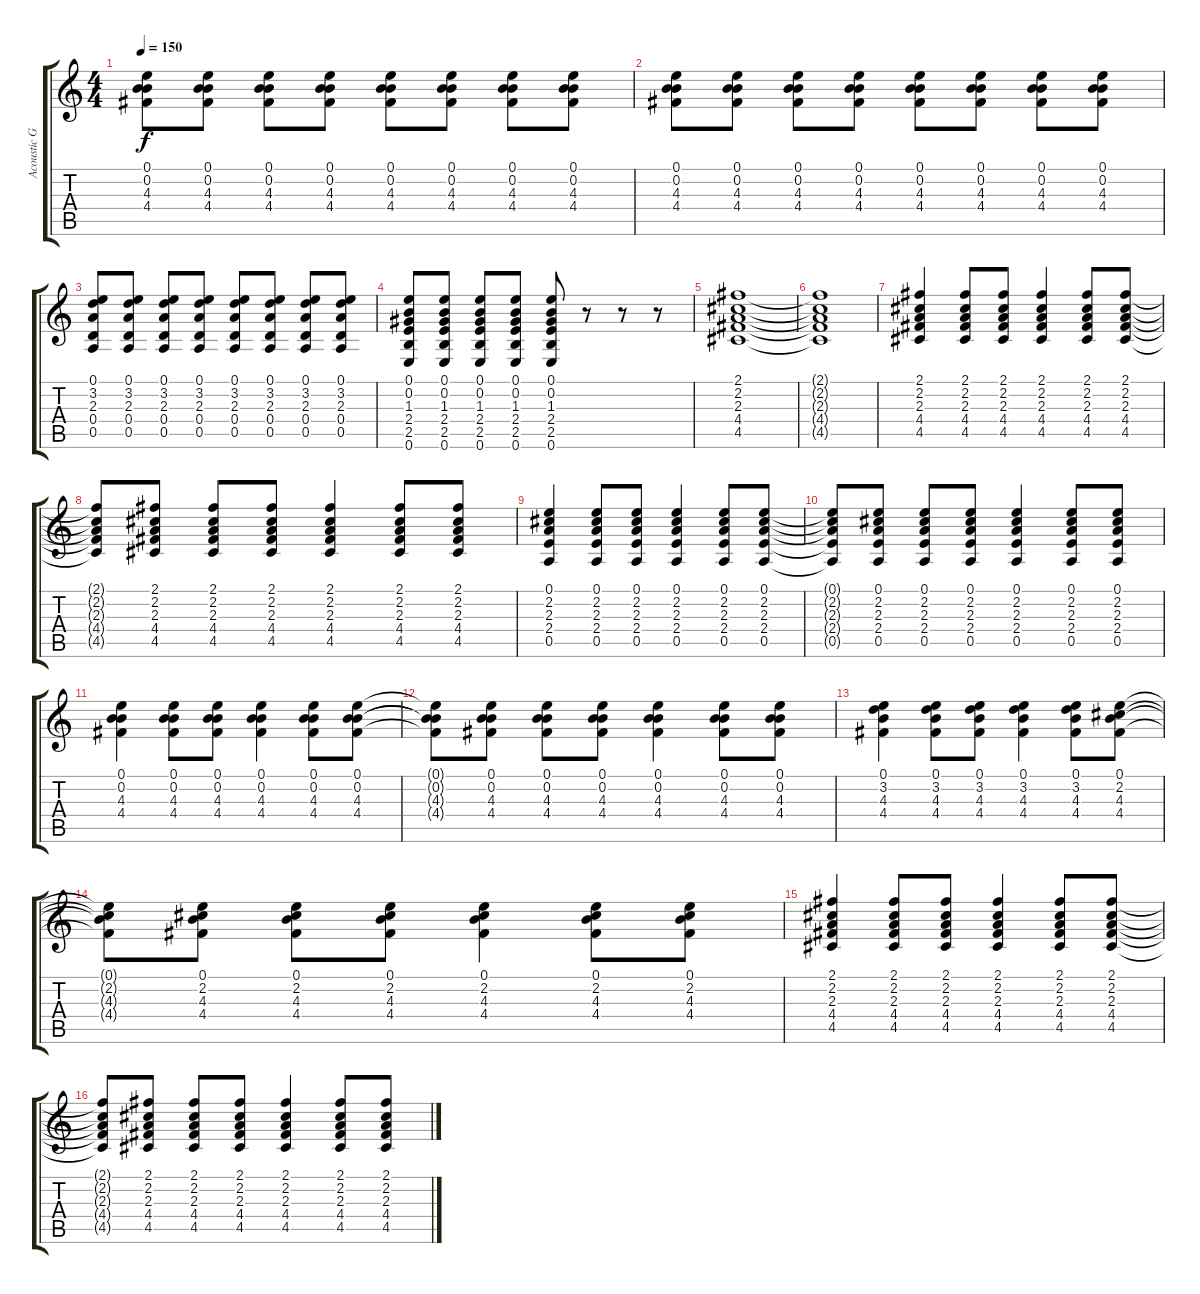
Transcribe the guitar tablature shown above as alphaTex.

\track ("Acoustic Guitar (Standard)" "Acoustic G") {instrument acousticguitarsteel}
\staff {score tabs}
\tuning (E4 B3 G3 D3 A2 E2) {hide}
\ts (4 4)
\tempo 150
\clef g2
\ks c
(0.1 0.2 4.3 4.4).8{dy f} (0.1 0.2 4.3 4.4).8 (0.1 0.2 4.3 4.4).8 (0.1 0.2 4.3 4.4).8 (0.1 0.2 4.3 4.4).8 (0.1 0.2 4.3 4.4).8 (0.1 0.2 4.3 4.4).8 (0.1 0.2 4.3 4.4).8 |
(0.1 0.2 4.3 4.4).8 (0.1 0.2 4.3 4.4).8 (0.1 0.2 4.3 4.4).8 (0.1 0.2 4.3 4.4).8 (0.1 0.2 4.3 4.4).8 (0.1 0.2 4.3 4.4).8 (0.1 0.2 4.3 4.4).8 (0.1 0.2 4.3 4.4).8 |
(0.1 3.2 2.3 0.4 0.5).8 (0.1 3.2 2.3 0.4 0.5).8 (0.1 3.2 2.3 0.4 0.5).8 (0.1 3.2 2.3 0.4 0.5).8 (0.1 3.2 2.3 0.4 0.5).8 (0.1 3.2 2.3 0.4 0.5).8 (0.1 3.2 2.3 0.4 0.5).8 (0.1 3.2 2.3 0.4 0.5).8 |
(0.1 0.2 1.3 2.4 2.5 0.6).8 (0.1 0.2 1.3 2.4 2.5 0.6).8 (0.1 0.2 1.3 2.4 2.5 0.6).8 (0.1 0.2 1.3 2.4 2.5 0.6).8 (0.1 0.2 1.3 2.4 2.5 0.6).8 r.8 r.8 r.8 |
(2.1 2.2 2.3 4.4 4.5).1 |
(2.1{t} 2.2{t} 2.3{t} 4.4{t} 4.5{t}).1 |
(2.1 2.2 2.3 4.4 4.5).4 (2.1 2.2 2.3 4.4 4.5).8 (2.1 2.2 2.3 4.4 4.5).8 (2.1 2.2 2.3 4.4 4.5).4 (2.1 2.2 2.3 4.4 4.5).8 (2.1 2.2 2.3 4.4 4.5).8 |
(2.1{t} 2.2{t} 2.3{t} 4.4{t} 4.5{t}).8 (2.1 2.2 2.3 4.4 4.5).8 (2.1 2.2 2.3 4.4 4.5).8 (2.1 2.2 2.3 4.4 4.5).8 (2.1 2.2 2.3 4.4 4.5).4 (2.1 2.2 2.3 4.4 4.5).8 (2.1 2.2 2.3 4.4 4.5).8 |
(0.1 2.2 2.3 2.4 0.5).4 (0.1 2.2 2.3 2.4 0.5).8 (0.1 2.2 2.3 2.4 0.5).8 (0.1 2.2 2.3 2.4 0.5).4 (0.1 2.2 2.3 2.4 0.5).8 (0.1 2.2 2.3 2.4 0.5).8 |
(0.1{t} 2.2{t} 2.3{t} 2.4{t} 0.5{t}).8 (0.1 2.2 2.3 2.4 0.5).8 (0.1 2.2 2.3 2.4 0.5).8 (0.1 2.2 2.3 2.4 0.5).8 (0.1 2.2 2.3 2.4 0.5).4 (0.1 2.2 2.3 2.4 0.5).8 (0.1 2.2 2.3 2.4 0.5).8 |
(0.1 0.2 4.3 4.4).4 (0.1 0.2 4.3 4.4).8 (0.1 0.2 4.3 4.4).8 (0.1 0.2 4.3 4.4).4 (0.1 0.2 4.3 4.4).8 (0.1 0.2 4.3 4.4).8 |
(0.1{t} 0.2{t} 4.3{t} 4.4{t}).8 (0.1 0.2 4.3 4.4).8 (0.1 0.2 4.3 4.4).8 (0.1 0.2 4.3 4.4).8 (0.1 0.2 4.3 4.4).4 (0.1 0.2 4.3 4.4).8 (0.1 0.2 4.3 4.4).8 |
(0.1 3.2 4.3 4.4).4 (0.1 3.2 4.3 4.4).8 (0.1 3.2 4.3 4.4).8 (0.1 3.2 4.3 4.4).4 (0.1 3.2 4.3 4.4).8 (0.1 2.2 4.3 4.4).8 |
(0.1{t} 2.2{t} 4.3{t} 4.4{t}).8 (0.1 2.2 4.3 4.4).8 (0.1 2.2 4.3 4.4).8 (0.1 2.2 4.3 4.4).8 (0.1 2.2 4.3 4.4).4 (0.1 2.2 4.3 4.4).8 (0.1 2.2 4.3 4.4).8 |
(2.1 2.2 2.3 4.4 4.5).4 (2.1 2.2 2.3 4.4 4.5).8 (2.1 2.2 2.3 4.4 4.5).8 (2.1 2.2 2.3 4.4 4.5).4 (2.1 2.2 2.3 4.4 4.5).8 (2.1 2.2 2.3 4.4 4.5).8 |
(2.1{t} 2.2{t} 2.3{t} 4.4{t} 4.5{t}).8 (2.1 2.2 2.3 4.4 4.5).8 (2.1 2.2 2.3 4.4 4.5).8 (2.1 2.2 2.3 4.4 4.5).8 (2.1 2.2 2.3 4.4 4.5).4 (2.1 2.2 2.3 4.4 4.5).8 (2.1 2.2 2.3 4.4 4.5).8
